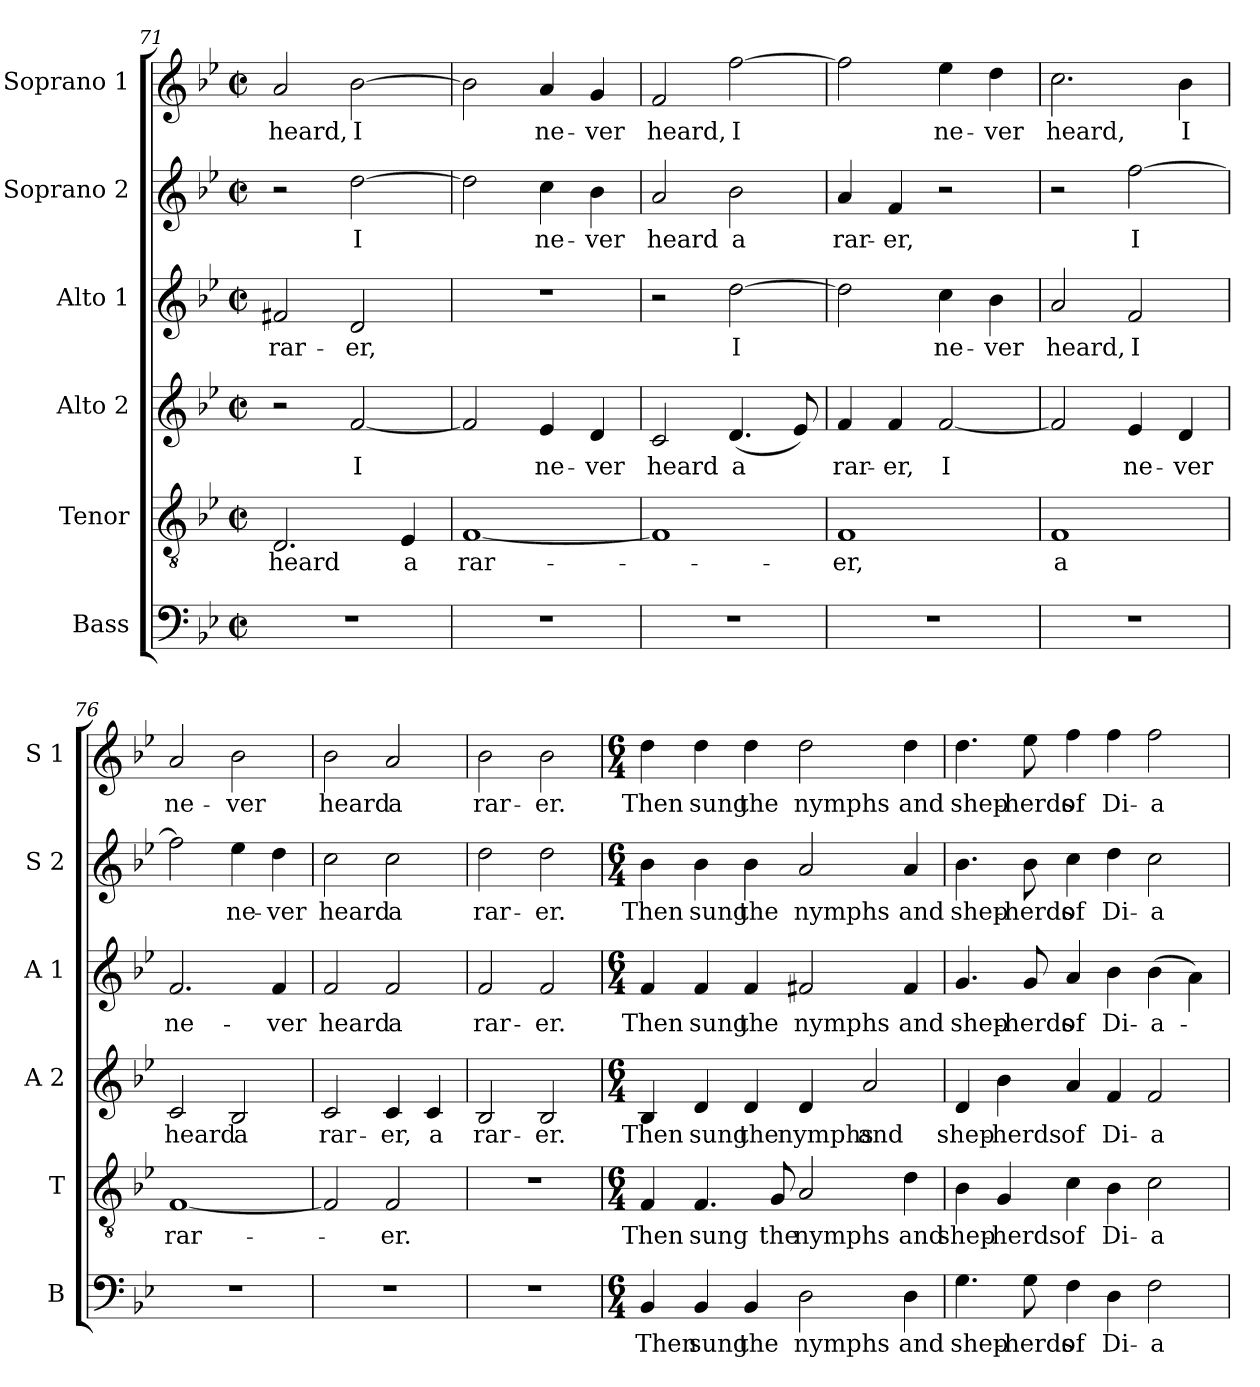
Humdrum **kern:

**kern	**text	**kern	**text	**kern	**text	**kern	**text	**kern	**text	**kern	**text
*part6	*part6	*part5	*part5	*part4	*part4	*part3	*part3	*part2	*part2	*part1	*part1
*staff6	*staff6	*staff5	*staff5	*staff4	*staff4	*staff3	*staff3	*staff2	*staff2	*staff1	*staff1
*I"Bass	*	*I"Tenor	*	*I"Alto 2	*	*I"Alto 1	*	*I"Soprano 2	*	*I"Soprano 1	*
*I'B	*	*I'T	*	*I'A 2	*	*I'A 1	*	*I'S 2	*	*I'S 1	*
*clefF4	*	*clefGv2	*	*clefG2	*	*clefG2	*	*clefG2	*	*clefG2	*
*k[b-e-]	*	*k[b-e-]	*	*k[b-e-]	*	*k[b-e-]	*	*k[b-e-]	*	*k[b-e-]	*
*B-:	*	*B-:	*	*B-:	*	*B-:	*	*B-:	*	*B-:	*
*M2/2	*	*M2/2	*	*M2/2	*	*M2/2	*	*M2/2	*	*M2/2	*
*met(c|)	*	*met(c|)	*	*met(c|)	*	*met(c|)	*	*met(c|)	*	*met(c|)	*
=71	=71	=71	=71	=71	=71	=71	=71	=71	=71	=71	=71
1r	.	2.D/	heard	2r	.	2f#X/	rar-	2r	.	2a/	heard,
.	.	.	.	[2f/	I	2d/	-er,	[2dd\	I	[2b-\	I
.	.	4E-/	a	.	.	.	.	.	.	.	.
=72	=72	=72	=72	=72	=72	=72	=72	=72	=72	=72	=72
1r	.	[1F	rar-	2f/]	.	1r	.	2dd\]	.	2b-\]	.
.	.	.	.	4e-/	ne-	.	.	4cc\	ne-	4a/	ne-
.	.	.	.	4d/	-ver	.	.	4b-\	-ver	4g/	-ver
!!LO:LB:g=z
=73	=73	=73	=73	=73	=73	=73	=73	=73	=73	=73	=73
1r	.	1F]	.	2c/	heard	2r	.	2a/	heard	2f/	heard,
.	.	.	.	(4.d/	a	[2dd\	I	2b-\	a	[2ff\	I
.	.	.	.	8e-/)	.	.	.	.	.	.	.
=74	=74	=74	=74	=74	=74	=74	=74	=74	=74	=74	=74
1r	.	1F	-er,	4f/	rar-	2dd\]	.	4a/	rar-	2ff\]	.
.	.	.	.	4f/	-er,	.	.	4f/	-er,	.	.
.	.	.	.	[2f/	I	4cc\	ne-	2r	.	4ee-\	ne-
.	.	.	.	.	.	4b-\	-ver	.	.	4dd\	-ver
=75	=75	=75	=75	=75	=75	=75	=75	=75	=75	=75	=75
1r	.	1F	a	2f/]	.	2a/	heard,	2r	.	2.cc\	heard,
.	.	.	.	4e-/	ne-	2f/	I	[2ff\	I	.	.
.	.	.	.	4d/	-ver	.	.	.	.	4b-\	I
=76	=76	=76	=76	=76	=76	=76	=76	=76	=76	=76	=76
1r	.	[1F	rar-	2c/	heard	2.f/	ne-	2ff\]	.	2a/	ne-
.	.	.	.	2B-/	a	.	.	4ee-\	ne-	2b-\	-ver
.	.	.	.	.	.	4f/	-ver	4dd\	-ver	.	.
=77	=77	=77	=77	=77	=77	=77	=77	=77	=77	=77	=77
1r	.	2F/]	.	2c/	rar-	2f/	heard	2cc\	heard	2b-\	heard
.	.	2F/	-er.	4c/	-er,	2f/	a	2cc\	a	2a/	a
.	.	.	.	4c/	a	.	.	.	.	.	.
=78	=78	=78	=78	=78	=78	=78	=78	=78	=78	=78	=78
1r	.	1r	.	2B-/	rar-	2f/	rar-	2dd\	rar-	2b-\	rar-
.	.	.	.	2B-/	-er.	2f/	-er.	2dd\	-er.	2b-\	-er.
!!LO:LB:g=z
=79	=79	=79	=79	=79	=79	=79	=79	=79	=79	=79	=79
*M6/4	*	*M6/4	*	*M6/4	*	*M6/4	*	*M6/4	*	*M6/4	*
4BB-/	Then	4F/	Then	4B-/	Then	4f/	Then	4b-\	Then	4dd\	Then
4BB-/	sung	4.F/	sung	4d/	sung	4f/	sung	4b-\	sung	4dd\	sung
4BB-/	the	.	.	4d/	the	4f/	the	4b-\	the	4dd\	the
.	.	8G/	the	.	.	.	.	.	.	.	.
2D\	nymphs	2A/	nymphs	4d/	nymphs	2f#X/	nymphs	2a/	nymphs	2dd\	nymphs
.	.	.	.	2a/	and	.	.	.	.	.	.
4D\	and	4d\	and	.	.	4f#/	and	4a/	and	4dd\	and
=80	=80	=80	=80	=80	=80	=80	=80	=80	=80	=80	=80
4.G\	shep-	4B-\	shep-	4d/	shep-	4.g/	shep-	4.b-\	shep-	4.dd\	shep-
.	.	4G/	-herds	4b-\	-herds	.	.	.	.	.	.
8G\	-herds	.	.	.	.	8g/	-herds	8b-\	-herds	8ee-\	-herds
4F\	of	4c\	of	4a/	of	4a/	of	4cc\	of	4ff\	of
4D\	Di-	4B-\	Di-	4f/	Di-	4b-\	Di-	4dd\	Di-	4ff\	Di-
2F\	-a-	2c\	-a-	2f/	-a-	(>4b-\	-a-	2cc\	-a-	2ff\	-a-
.	.	.	.	.	.	4a\)	.	.	.	.	.
=	=	=	=	=	=	=	=	=	=	=	=
*-	*-	*-	*-	*-	*-	*-	*-	*-	*-	*-	*-
